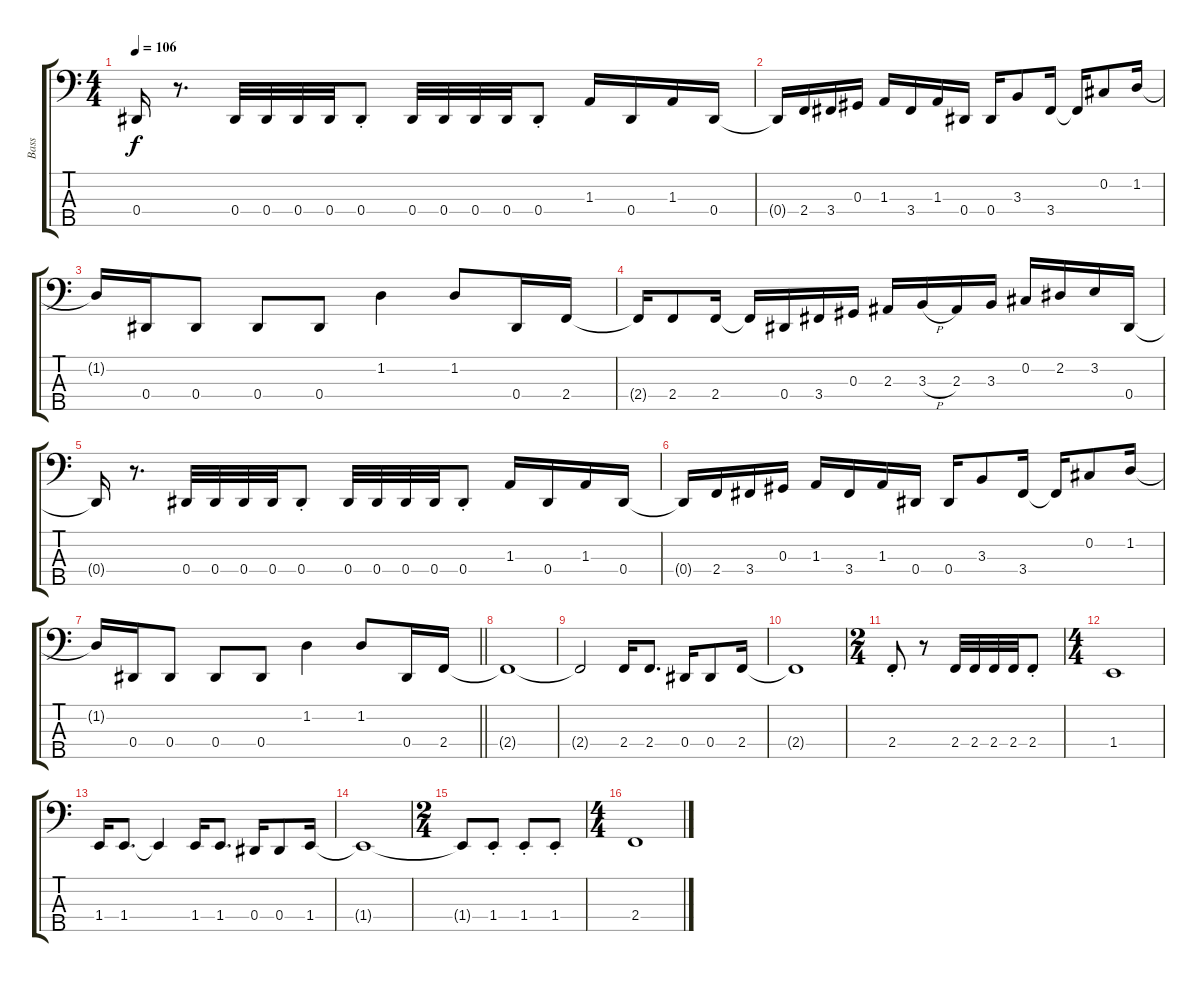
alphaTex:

\track ("Bass" "Bass") {instrument electricbassfinger}
\staff {score tabs}
\tuning (Gb2 Db2 Ab1 Eb1 Ab0) {hide}
\ts (4 4)
\tempo 106
\clef f4
\ks c
0.4{t}.16{dy f} r.8{d} 0.4.32 0.4.32 0.4.32 0.4.32 0.4{st}.8 0.4.32 0.4.32 0.4.32 0.4.32 0.4{st}.8 1.3.16 0.4.16 1.3.16 0.4.16 |
0.4{t}.16 2.4.16 3.4.16 0.3.16 1.3.16 3.4.16 1.3.16 0.4.16 0.4.16 3.3.8 3.4.16 3.4{t}.16 0.2.8 1.2.16 |
1.2{t}.16 0.4.16 0.4.8 0.4.8 0.4.8 1.2.4 1.2.8 0.4.16 2.4.16 |
2.4{t}.16 2.4.8 2.4.16 2.4{t}.16 0.4.16 3.4.16 0.3.16 2.3.16 3.3{h}.16 2.3.16 3.3.16 0.2.16 2.2.16 3.2.16 0.4.16 |
0.4{t}.16 r.8{d} 0.4.32 0.4.32 0.4.32 0.4.32 0.4{st}.8 0.4.32 0.4.32 0.4.32 0.4.32 0.4{st}.8 1.3.16 0.4.16 1.3.16 0.4.16 |
0.4{t}.16 2.4.16 3.4.16 0.3.16 1.3.16 3.4.16 1.3.16 0.4.16 0.4.16 3.3.8 3.4.16 3.4{t}.16 0.2.8 1.2.16 |
\barLineRight lightlight
1.2{t}.16 0.4.16 0.4.8 0.4.8 0.4.8 1.2.4 1.2.8 0.4.16 2.4.16 |
2.4{t}.1 |
2.4{t}.2 2.4.16 2.4.8{d} 0.4.16 0.4.8 2.4.16 |
2.4{t}.1 |
\ts (2 4)
2.4{st}.8 r.8 2.4.32 2.4.32 2.4.32 2.4.32 2.4{st}.8 |
\ts (4 4)
1.4.1 |
1.4.16 1.4.8{d} 1.4{t}.4 1.4.16 1.4.8{d} 0.4.16 0.4.8 1.4.16 |
1.4{t}.1 |
\ts (2 4)
1.4{t}.8 1.4{st}.8 1.4{st}.8 1.4{st}.8 |
\ts (4 4)
2.4.1
